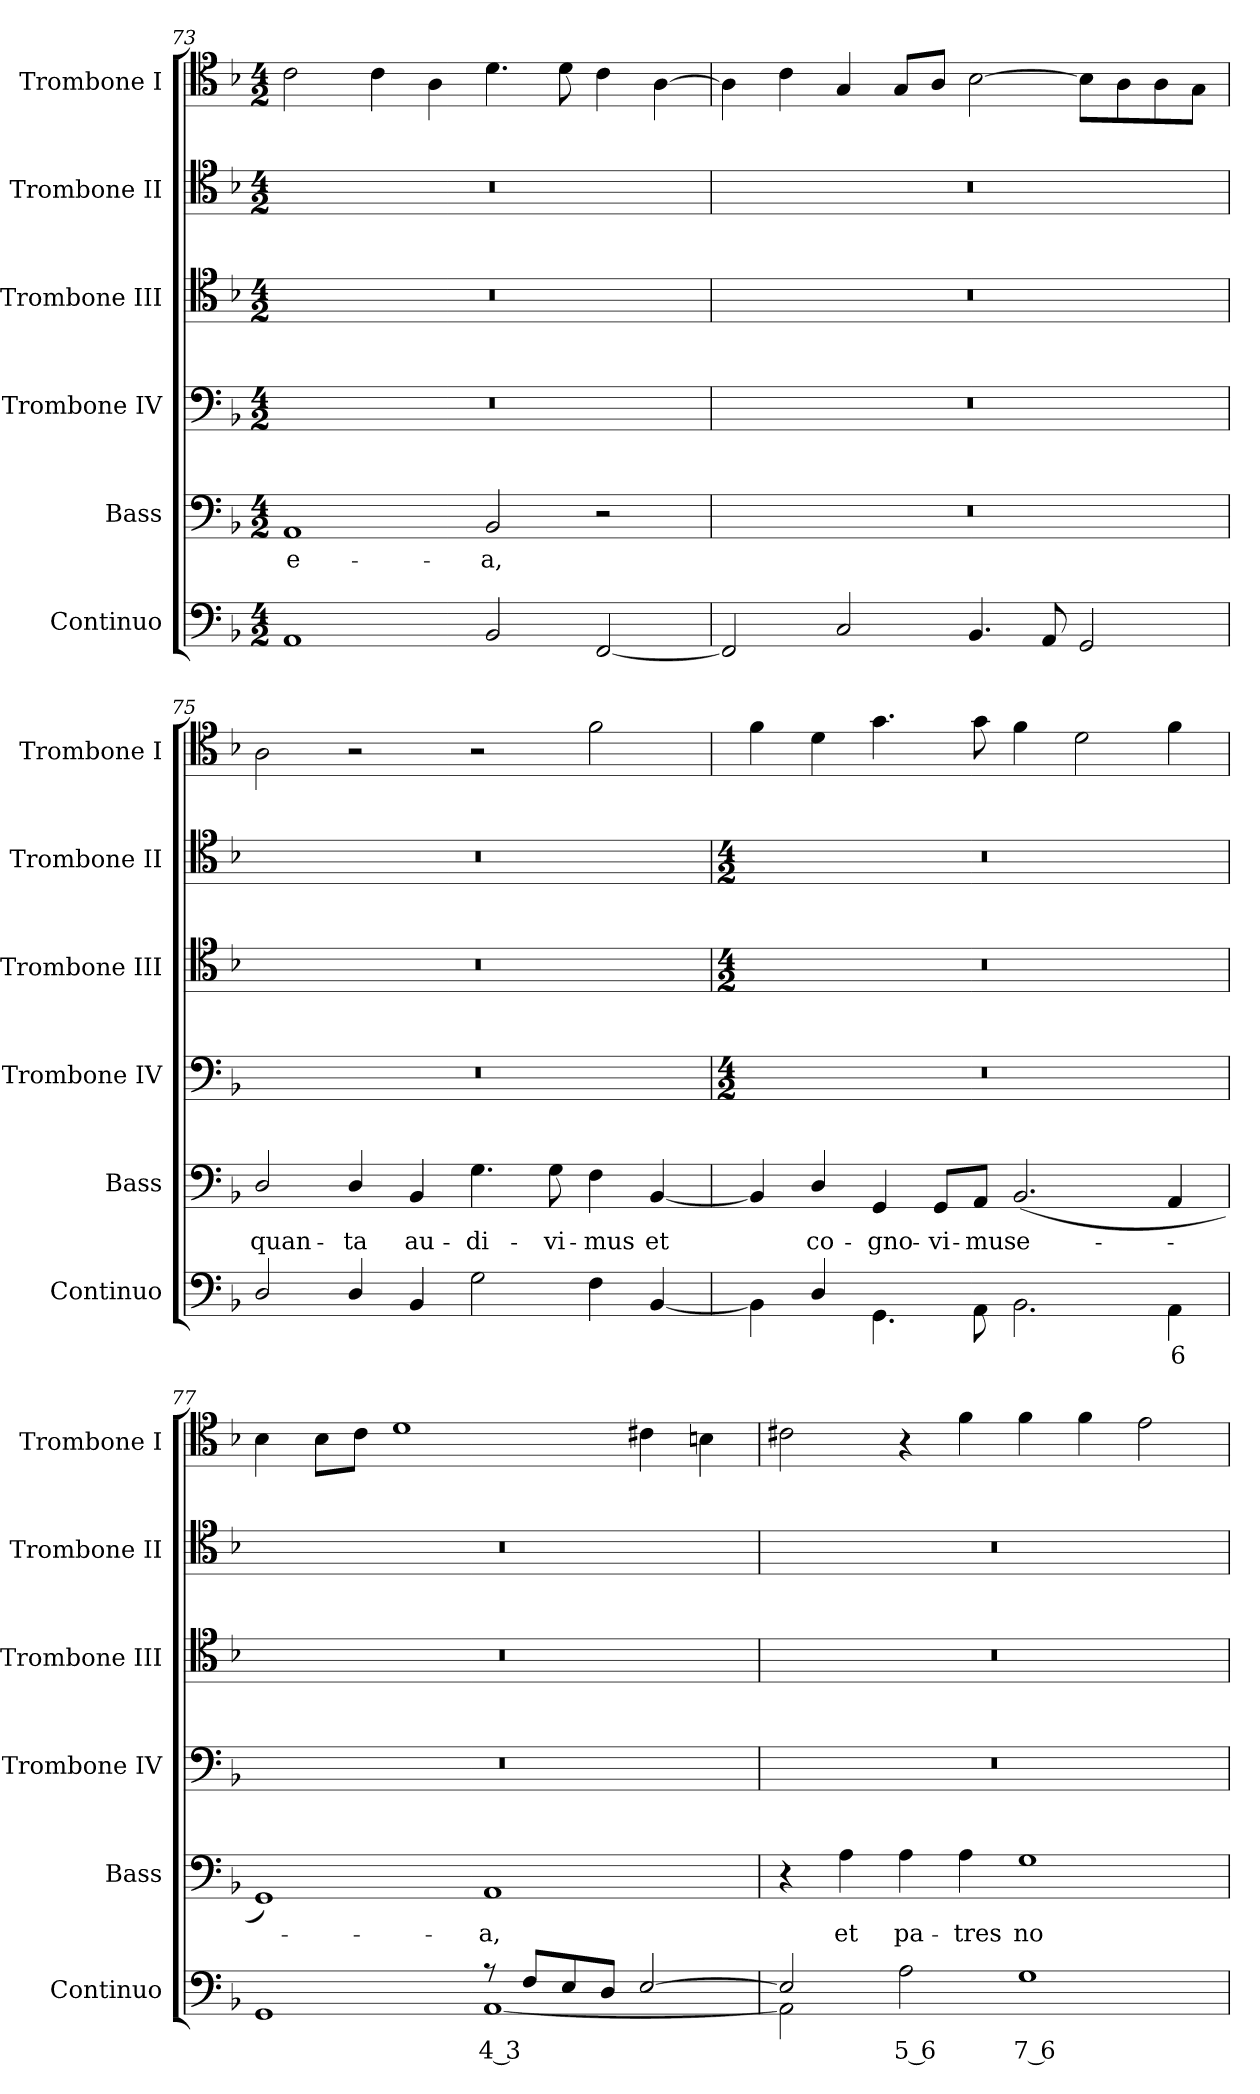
**kern	**text	**kern	**text	**kern	**kern	**kern	**kern
*part6	*part6	*part5	*part5	*part4	*part3	*part2	*part1
*staff6	*staff6	*staff5	*staff5	*staff4	*staff3	*staff2	*staff1
*I"Continuo	*	*I"Bass	*	*I"Trombone IV	*I"Trombone III	*I"Trombone II	*I"Trombone I
*I'Continuo	*	*I'Bass	*	*I'Trombone IV	*I'Trombone III	*I'Trombone II	*I'Trombone I
*clefF4	*	*clefF4	*	*clefF4	*clefC4	*clefC4	*clefC4
*k[b-]	*	*k[b-]	*	*k[b-]	*k[b-]	*k[b-]	*k[b-]
*F:	*	*F:	*	*F:	*F:	*F:	*F:
*M4/2	*	*M4/2	*	*M4/2	*M4/2	*M4/2	*M4/2
=73	=73	=73	=73	=73	=73	=73	=73
!	!	!	!LO:LY:b	!	!	!	!
1AA	.	1AA	e-	0r	0r	0r	2c
.	.	.	.	.	.	.	4c
.	.	.	.	.	.	.	4A
!	!	!	!LO:LY:b	!	!	!	!
2BB-	.	2BB-	-a,	.	.	.	4.d
.	.	.	.	.	.	.	8d
[2FF	.	2r	.	.	.	.	4c
.	.	.	.	.	.	.	[4A
=74	=74	=74	=74	=74	=74	=74	=74
2FF]	.	0r	.	0r	0r	0r	4A]
.	.	.	.	.	.	.	4c
2C	.	.	.	.	.	.	4G
.	.	.	.	.	.	.	8GL
.	.	.	.	.	.	.	8AJ
4.BB-	.	.	.	.	.	.	[2B-
8AA	.	.	.	.	.	.	.
2GG	.	.	.	.	.	.	8B-L]
.	.	.	.	.	.	.	8A
.	.	.	.	.	.	.	8A
.	.	.	.	.	.	.	8GJ
=75	=75	=75	=75	=75	=75	=75	=75
!	!	!	!LO:LY:b	!	!	!	!
2D/	.	2D/	quan-	0r	0r	0r	2A
!	!	!	!LO:LY:b	!	!	!	!
4D/	.	4D/	-ta	.	.	.	2r
!	!	!	!LO:LY:b	!	!	!	!
4BB-	.	4BB-	au-	.	.	.	.
!	!	!	!LO:LY:b	!	!	!	!
2G	.	4.G	-di-	.	.	.	2r
!	!	!	!LO:LY:b	!	!	!	!
.	.	8G	-vi-	.	.	.	.
!	!	!	!LO:LY:b	!	!	!	!
4F	.	4F	-mus	.	.	.	2f
!	!	!	!LO:LY:b	!	!	!	!
[4BB-	.	[4BB-	et	.	.	.	.
!!LO:LB:g=z
=76	=76	=76	=76	=76	=76	=76	=76
*	*	*	*	*M4/2	*M4/2	*M4/2	*
*^	*	*	*	*	*	*	*
0ryy	4BB-]	.	4BB-]	.	0r	0r	0r	4f
!	!	!	!	!LO:LY:b	!	!	!	!
.	4D/	.	4D/	co-	.	.	.	4d
!	!	!	!	!LO:LY:b	!	!	!	!
.	4.GG	.	4GG	-gno-	.	.	.	4.g
!	!	!	!	!LO:LY:b	!	!	!	!
.	.	.	8GG/L	-vi-	.	.	.	.
!	!	!	!	!LO:LY:b	!	!	!	!
.	8AA	.	8AA/J	-mus	.	.	.	8g
!	!	!	!	!LO:LY:b	!	!	!	!
.	2.BB-	.	(<2.BB-	e-	.	.	.	4f
.	.	.	.	.	.	.	.	2d
!	!	!LO:LY:b	!	!	!	!	!	!
.	4AA	6	4AA	.	.	.	.	4f
=77	=77	=77	=77	=77	=77	=77	=77	=77
1ryy	1GG	.	1GG)	.	0r	0r	0r	4B-
.	.	.	.	.	.	.	.	8B-L
.	.	.	.	.	.	.	.	8cJ
.	.	.	.	.	.	.	.	1d
!	!	!LO:LY:b	!	!LO:LY:b	!	!	!	!
8r	[1AA	4 3	1AA	a,	.	.	.	.
8F/L	.	.	.	.	.	.	.	.
8E/	.	.	.	.	.	.	.	.
8D/J	.	.	.	.	.	.	.	.
[2E/	.	.	.	.	.	.	.	4c#X
.	.	.	.	.	.	.	.	4Bn
=78	=78	=78	=78	=78	=78	=78	=78	=78
2E/]	2AA]	.	4r	.	0r	0r	0r	2c#X
!	!	!	!	!LO:LY:b	!	!	!	!
.	.	.	4A	et	.	.	.	.
!	!	!LO:LY:b	!	!LO:LY:b	!	!	!	!
1.ryy	2A	5 6	4A	pa-	.	.	.	4r
!	!	!	!	!LO:LY:b	!	!	!	!
.	.	.	4A	-tres	.	.	.	4f
!	!	!LO:LY:b	!	!LO:LY:b	!	!	!	!
.	1G	7 6	1G	no-	.	.	.	4f
.	.	.	.	.	.	.	.	4f
.	.	.	.	.	.	.	.	2e
*v	*v	*	*	*	*	*	*	*
=	=	=	=	=	=	=	=
*-	*-	*-	*-	*-	*-	*-	*-
